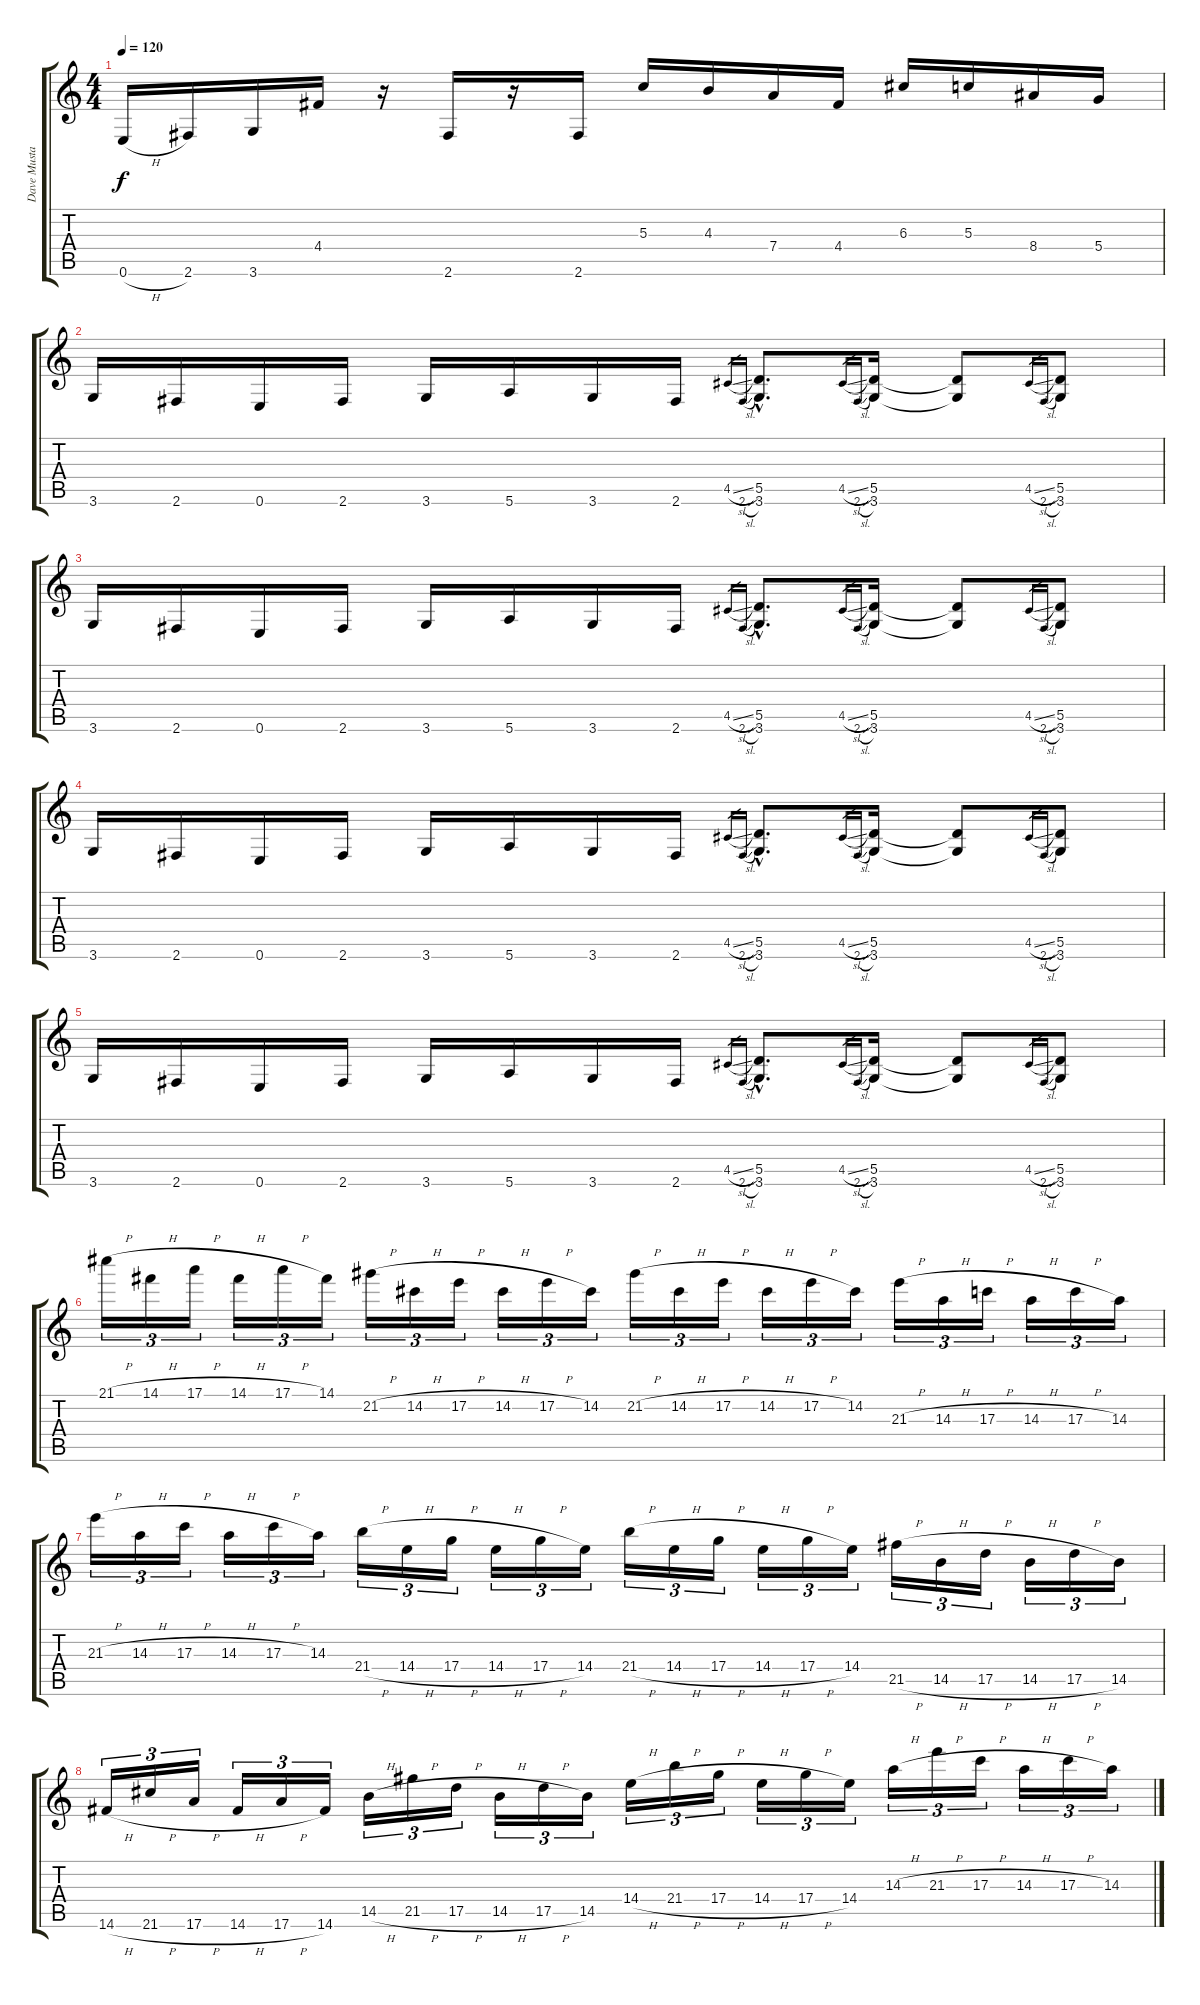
\track ("Dave Mustaine" "Dave Musta") {instrument distortionguitar}
\staff {score tabs}
\tuning (E4 B3 G3 D3 A2 E2) {hide}
\ts (4 4)
\tempo 120
\clef g2
\ks c
0.6{h}.16{dy f} 2.6.16 3.6.16 4.4.16 r.16 2.6.16 r.16 2.6.16 5.3.16 4.3.16 7.4.16 4.4.16 6.3.16 5.3.16 8.4.16 5.4.16 |
3.6.16 2.6.16 0.6.16 2.6.16 3.6.16 5.6.16 3.6.16 2.6.16 4.5{sl}.16{gr} 2.6{sl}.16{gr} (5.5{hac} 3.6{hac}).8{d} 4.5{sl}.16{gr} 2.6{sl}.16{gr} (5.5 3.6).16 (5.5{t} 3.6{t}).8 4.5{sl}.16{gr} 2.6{sl}.16{gr} (5.5 3.6).8 |
3.6.16 2.6.16 0.6.16 2.6.16 3.6.16 5.6.16 3.6.16 2.6.16 4.5{sl}.16{gr} 2.6{sl}.16{gr} (5.5{hac} 3.6{hac}).8{d} 4.5{sl}.16{gr} 2.6{sl}.16{gr} (5.5 3.6).16 (5.5{t} 3.6{t}).8 4.5{sl}.16{gr} 2.6{sl}.16{gr} (5.5 3.6).8 |
3.6.16 2.6.16 0.6.16 2.6.16 3.6.16 5.6.16 3.6.16 2.6.16 4.5{sl}.16{gr} 2.6{sl}.16{gr} (5.5{hac} 3.6{hac}).8{d} 4.5{sl}.16{gr} 2.6{sl}.16{gr} (5.5 3.6).16 (5.5{t} 3.6{t}).8 4.5{sl}.16{gr} 2.6{sl}.16{gr} (5.5 3.6).8 |
3.6.16 2.6.16 0.6.16 2.6.16 3.6.16 5.6.16 3.6.16 2.6.16 4.5{sl}.16{gr} 2.6{sl}.16{gr} (5.5{hac} 3.6{hac}).8{d} 4.5{sl}.16{gr} 2.6{sl}.16{gr} (5.5 3.6).16 (5.5{t} 3.6{t}).8 4.5{sl}.16{gr} 2.6{sl}.16{gr} (5.5 3.6).8 |
21.1{h}.16{tu (3 2)} 14.1{h}.16{tu (3 2)} 17.1{h}.16{tu (3 2)} 14.1{h}.16{tu (3 2)} 17.1{h}.16{tu (3 2)} 14.1.16{tu (3 2)} 21.2{h}.16{tu (3 2)} 14.2{h}.16{tu (3 2)} 17.2{h}.16{tu (3 2)} 14.2{h}.16{tu (3 2)} 17.2{h}.16{tu (3 2)} 14.2.16{tu (3 2)} 21.2{h}.16{tu (3 2)} 14.2{h}.16{tu (3 2)} 17.2{h}.16{tu (3 2)} 14.2{h}.16{tu (3 2)} 17.2{h}.16{tu (3 2)} 14.2.16{tu (3 2)} 21.3{h}.16{tu (3 2)} 14.3{h}.16{tu (3 2)} 17.3{h}.16{tu (3 2)} 14.3{h}.16{tu (3 2)} 17.3{h}.16{tu (3 2)} 14.3.16{tu (3 2)} |
21.3{h}.16{tu (3 2)} 14.3{h}.16{tu (3 2)} 17.3{h}.16{tu (3 2)} 14.3{h}.16{tu (3 2)} 17.3{h}.16{tu (3 2)} 14.3.16{tu (3 2)} 21.4{h}.16{tu (3 2)} 14.4{h}.16{tu (3 2)} 17.4{h}.16{tu (3 2)} 14.4{h}.16{tu (3 2)} 17.4{h}.16{tu (3 2)} 14.4.16{tu (3 2)} 21.4{h}.16{tu (3 2)} 14.4{h}.16{tu (3 2)} 17.4{h}.16{tu (3 2)} 14.4{h}.16{tu (3 2)} 17.4{h}.16{tu (3 2)} 14.4.16{tu (3 2)} 21.5{h}.16{tu (3 2)} 14.5{h}.16{tu (3 2)} 17.5{h}.16{tu (3 2)} 14.5{h}.16{tu (3 2)} 17.5{h}.16{tu (3 2)} 14.5.16{tu (3 2)} |
14.6{h}.16{tu (3 2)} 21.6{h}.16{tu (3 2)} 17.6{h}.16{tu (3 2)} 14.6{h}.16{tu (3 2)} 17.6{h}.16{tu (3 2)} 14.6.16{tu (3 2)} 14.5{h}.16{tu (3 2)} 21.5{h}.16{tu (3 2)} 17.5{h}.16{tu (3 2)} 14.5{h}.16{tu (3 2)} 17.5{h}.16{tu (3 2)} 14.5.16{tu (3 2)} 14.4{h}.16{tu (3 2)} 21.4{h}.16{tu (3 2)} 17.4{h}.16{tu (3 2)} 14.4{h}.16{tu (3 2)} 17.4{h}.16{tu (3 2)} 14.4.16{tu (3 2)} 14.3{h}.16{tu (3 2)} 21.3{h}.16{tu (3 2)} 17.3{h}.16{tu (3 2)} 14.3{h}.16{tu (3 2)} 17.3{h}.16{tu (3 2)} 14.3.16{tu (3 2)}
